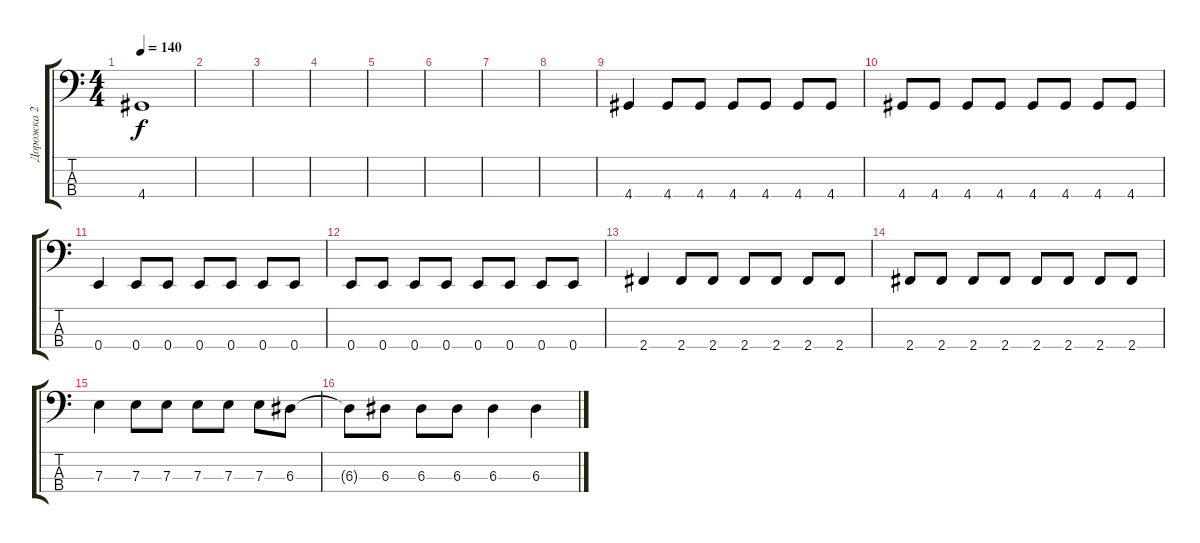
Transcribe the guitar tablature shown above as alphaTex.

\track ("Дорожка 2" "Дорожка 2") {instrument electricbassfinger}
\staff {score tabs}
\tuning (G2 D2 A1 E1) {hide}
\ts (4 4)
\tempo 140
\clef f4
\ks c
4.4.1{dy f} |
|
|
|
|
|
|
|
4.4.4 4.4.8 4.4.8 4.4.8 4.4.8 4.4.8 4.4.8 |
4.4.8 4.4.8 4.4.8 4.4.8 4.4.8 4.4.8 4.4.8 4.4.8 |
0.4.4 0.4.8 0.4.8 0.4.8 0.4.8 0.4.8 0.4.8 |
0.4.8 0.4.8 0.4.8 0.4.8 0.4.8 0.4.8 0.4.8 0.4.8 |
2.4.4 2.4.8 2.4.8 2.4.8 2.4.8 2.4.8 2.4.8 |
2.4.8 2.4.8 2.4.8 2.4.8 2.4.8 2.4.8 2.4.8 2.4.8 |
7.3.4 7.3.8 7.3.8 7.3.8 7.3.8 7.3.8 6.3.8 |
6.3{t}.8 6.3.8 6.3.8 6.3.8 6.3.4 6.3.4
